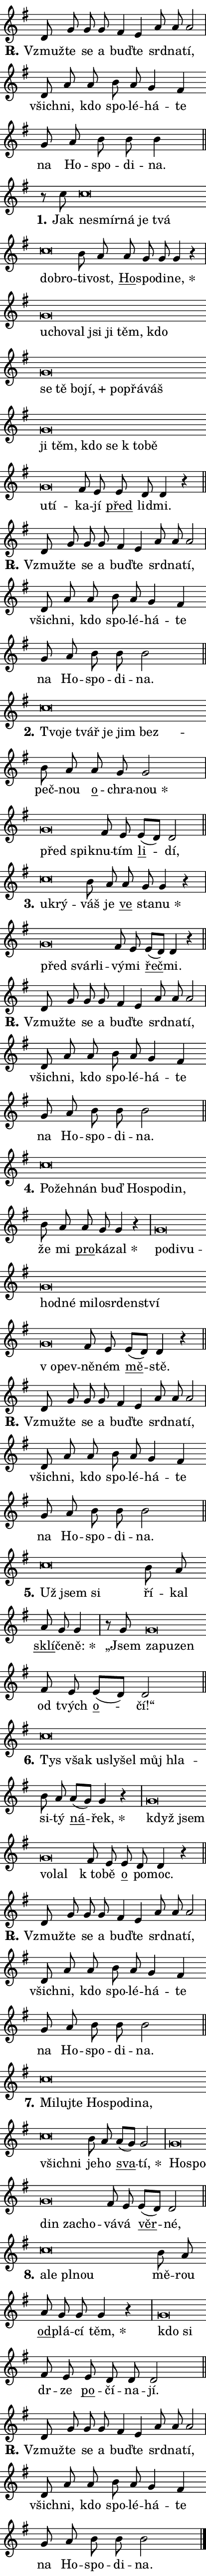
\version "2.22.1"
\header { tagline = "" }
\paper {
  indent = 0\cm
  top-margin = 0\cm
  right-margin = 0\cm
  bottom-margin = 0\cm
  left-margin = 0\cm
  paper-width = 7\cm
  page-breaking = #ly:one-page-breaking
  system-system-spacing.basic-distance = #11
  score-system-spacing.basic-distance = #11
  ragged-last = ##f
}


%% Author: Thomas Morley
%% https://lists.gnu.org/archive/html/lilypond-user/2020-05/msg00002.html
#(define (line-position grob)
"Returns position of @var[grob} in current system:
   @code{'start}, if at first time-step
   @code{'end}, if at last time-step
   @code{'middle} otherwise
"
  (let* ((col (ly:item-get-column grob))
         (ln (ly:grob-object col 'left-neighbor))
         (rn (ly:grob-object col 'right-neighbor))
         (col-to-check-left (if (ly:grob? ln) ln col))
         (col-to-check-right (if (ly:grob? rn) rn col))
         (break-dir-left
           (and
             (ly:grob-property col-to-check-left 'non-musical #f)
             (ly:item-break-dir col-to-check-left)))
         (break-dir-right
           (and
             (ly:grob-property col-to-check-right 'non-musical #f)
             (ly:item-break-dir col-to-check-right))))
        (cond ((eqv? 1 break-dir-left) 'start)
              ((eqv? -1 break-dir-right) 'end)
              (else 'middle))))

#(define (tranparent-at-line-position vctor)
  (lambda (grob)
  "Relying on @code{line-position} select the relevant enry from @var{vctor}.
Used to determine transparency,"
    (case (line-position grob)
      ((end) (not (vector-ref vctor 0)))
      ((middle) (not (vector-ref vctor 1)))
      ((start) (not (vector-ref vctor 2))))))

noteHeadBreakVisibility =
#(define-music-function (break-visibility)(vector?)
"Makes @code{NoteHead}s transparent relying on @var{break-visibility}"
#{
  \override NoteHead.transparent =
    #(tranparent-at-line-position break-visibility)
#})

#(define delete-ledgers-for-transparent-note-heads
  (lambda (grob)
    "Reads whether a @code{NoteHead} is transparent.
If so this @code{NoteHead} is removed from @code{'note-heads} from
@var{grob}, which is supposed to be @code{LedgerLineSpanner}.
As a result ledgers are not printed for this @code{NoteHead}"
    (let* ((nhds-array (ly:grob-object grob 'note-heads))
           (nhds-list
             (if (ly:grob-array? nhds-array)
                 (ly:grob-array->list nhds-array)
                 '()))
           ;; Relies on the transparent-property being done before
           ;; Staff.LedgerLineSpanner.after-line-breaking is executed.
           ;; This is fragile ...
           (to-keep
             (remove
               (lambda (nhd)
                 (ly:grob-property nhd 'transparent #f))
               nhds-list)))
      ;; TODO find a better method to iterate over grob-arrays, similiar
      ;; to filter/remove etc for lists
      ;; For now rebuilt from scratch
      (set! (ly:grob-object grob 'note-heads)  '())
      (for-each
        (lambda (nhd)
          (ly:pointer-group-interface::add-grob grob 'note-heads nhd))
        to-keep))))

hideNotes = {
  \noteHeadBreakVisibility #begin-of-line-visible
}
unHideNotes = {
  \noteHeadBreakVisibility #all-visible
}

% work-around for resetting accidentals
% https://lilypond.org/doc/v2.23/Documentation/notation/displaying-rhythms#unmetered-music
cadenzaMeasure = {
  \cadenzaOff
  \partial 1024 s1024
  \cadenzaOn
}

#(define-markup-command (accent layout props text) (markup?)
  "Underline accented syllable"
  (interpret-markup layout props
    #{\markup \override #'(offset . 4.3) \underline { #text }#}))

responsum = \markup \concat {
  "R" \hspace #-1.05 \path #0.1 #'((moveto 0 0.07) (lineto 0.9 0.8)) \hspace #0.05 "."
}

\layout {
    \context {
        \Staff
        \remove "Time_signature_engraver"
        \override LedgerLineSpanner.after-line-breaking = #delete-ledgers-for-transparent-note-heads
    }
    \context {
        \Voice {
            \override NoteHead.output-attributes = #'((class . "notehead"))
            \override Hairpin.height = #0.55
        }
    }
    \context {
        \Lyrics {
            \override StanzaNumber.output-attributes = #'((class . "stanzanumber"))
            \override LyricSpace.minimum-distance = #0.9
            \override LyricText.font-name = #"TeX Gyre Schola"
            \override LyricText.font-size = 1
            \override StanzaNumber.font-name = #"TeX Gyre Schola Bold"
            \override StanzaNumber.font-size = 1
        }
    }
}

% magnetic-lyrics.ily
%
%   written by
%     Jean Abou Samra <jean@abou-samra.fr>
%     Werner Lemberg <wl@gnu.org>
%
%   adapted by
%     Jiri Hon <jiri.hon@gmail.com>
%
% Version 2022-Apr-15

% https://www.mail-archive.com/lilypond-user@gnu.org/msg149350.html

#(define (Left_hyphen_pointer_engraver context)
   "Collect syllable-hyphen-syllable occurrences in lyrics and store
them in properties.  This engraver only looks to the left.  For
example, if the lyrics input is @code{foo -- bar}, it does the
following.

@itemize @bullet
@item
Set the @code{text} property of the @code{LyricHyphen} grob between
@q{foo} and @q{bar} to @code{foo}.

@item
Set the @code{left-hyphen} property of the @code{LyricText} grob with
text @q{foo} to the @code{LyricHyphen} grob between @q{foo} and
@q{bar}.
@end itemize

Use this auxiliary engraver in combination with the
@code{lyric-@/text::@/apply-@/magnetic-@/offset!} hook."
   (let ((hyphen #f)
         (text #f))
     (make-engraver
      (acknowledgers
       ((lyric-syllable-interface engraver grob source-engraver)
        (set! text grob)))
      (end-acknowledgers
       ((lyric-hyphen-interface engraver grob source-engraver)
        ;(when (not (grob::has-interface grob 'lyric-space-interface))
          (set! hyphen grob)));)
      ((stop-translation-timestep engraver)
       (when (and text hyphen)
         (ly:grob-set-object! text 'left-hyphen hyphen))
       (set! text #f)
       (set! hyphen #f)))))

#(define (lyric-text::apply-magnetic-offset! grob)
   "If the space between two syllables is less than the value in
property @code{LyricText@/.details@/.squash-threshold}, move the right
syllable to the left so that it gets concatenated with the left
syllable.

Use this function as a hook for
@code{LyricText@/.after-@/line-@/breaking} if the
@code{Left_@/hyphen_@/pointer_@/engraver} is active."
   (let ((hyphen (ly:grob-object grob 'left-hyphen #f)))
     (when hyphen
       (let ((left-text (ly:spanner-bound hyphen LEFT)))
         (when (grob::has-interface left-text 'lyric-syllable-interface)
           (let* ((common (ly:grob-common-refpoint grob left-text X))
                  (this-x-ext (ly:grob-extent grob common X))
                  (left-x-ext
                   (begin
                     ;; Trigger magnetism for left-text.
                     (ly:grob-property left-text 'after-line-breaking)
                     (ly:grob-extent left-text common X)))
                  ;; `delta` is the gap width between two syllables.
                  (delta (- (interval-start this-x-ext)
                            (interval-end left-x-ext)))
                  (details (ly:grob-property grob 'details))
                  (threshold (assoc-get 'squash-threshold details 0.2)))
             (when (< delta threshold)
               (let* (;; We have to manipulate the input text so that
                      ;; ligatures crossing syllable boundaries are not
                      ;; disabled.  For languages based on the Latin
                      ;; script this is essentially a beautification.
                      ;; However, for non-Western scripts it can be a
                      ;; necessity.
                      (lt (ly:grob-property left-text 'text))
                      (rt (ly:grob-property grob 'text))
                      (is-space (grob::has-interface hyphen 'lyric-space-interface))
                      (space (if is-space " " ""))
                      (space-markup (grob-interpret-markup grob " "))
                      (space-size (interval-length (ly:stencil-extent space-markup X)))
                      (extra-delta (if is-space space-size 0))
                      ;; Append new syllable.
                      (ltrt-space (if (and (string? lt) (string? rt))
                                (string-append lt space rt)
                                (make-concat-markup (list lt space rt))))
                      ;; Right-align `ltrt` to the right side.
                      (ltrt-space-markup (grob-interpret-markup
                               grob
                               (make-translate-markup
                                (cons (interval-length this-x-ext) 0)
                                (make-right-align-markup ltrt-space)))))
                 (begin
                   ;; Don't print `left-text`.
                   (ly:grob-set-property! left-text 'stencil #f)
                   ;; Set text and stencil (which holds all collected
                   ;; syllables so far) and shift it to the left.
                   (ly:grob-set-property! grob 'text ltrt-space)
                   (ly:grob-set-property! grob 'stencil ltrt-space-markup)
                   (ly:grob-translate-axis! grob (- (- delta extra-delta)) X))))))))))


#(define (lyric-hyphen::displace-bounds-first grob)
   ;; Make very sure this callback isn't triggered too early.
   (let ((left (ly:spanner-bound grob LEFT))
         (right (ly:spanner-bound grob RIGHT)))
     (ly:grob-property left 'after-line-breaking)
     (ly:grob-property right 'after-line-breaking)
     (ly:lyric-hyphen::print grob)))

squashThreshold = #0.4

\layout {
  \context {
    \Lyrics
    \consists #Left_hyphen_pointer_engraver
    \override LyricText.after-line-breaking =
      #lyric-text::apply-magnetic-offset!
    \override LyricHyphen.stencil = #lyric-hyphen::displace-bounds-first
    \override LyricText.details.squash-threshold = \squashThreshold
    \override LyricHyphen.minimum-distance = 0
    \override LyricHyphen.minimum-length = \squashThreshold
  }
}

squash = \override LyricText.details.squash-threshold = 9999
unSquash = \override LyricText.details.squash-threshold = \squashThreshold

left = \override LyricText.self-alignment-X = #LEFT
unLeft = \revert LyricText.self-alignment-X

starOffset = #(lambda (grob) 
                (let ((x_offset (ly:self-alignment-interface::aligned-on-x-parent grob)))
                  (if (= x_offset 0) 0 (+ x_offset 1.2))))

star = #(define-music-function (syllable)(string?)
"Append star separator at the end of a syllable"
#{
  \once \override LyricText.X-offset = #starOffset
  \lyricmode { \markup {
    #syllable
    \override #'((font-name . "TeX Gyre Schola Bold")) \hspace #0.2 \lower #0.65 \larger "*"
  } }
#})

starAccent = #(define-music-function (syllable)(string?)
"Append star separator at the end of a syllable and make accent"
#{
  \once \override LyricText.X-offset = #starOffset
  \lyricmode { \markup {
    \accent #syllable
    \override #'((font-name . "TeX Gyre Schola Bold")) \hspace #0.2 \lower #0.65 \larger "*"
  } }
#})

breath = #(define-music-function (syllable)(string?)
"Append breathing indicator at the end of a syllable"
#{
  \lyricmode { \markup { #syllable "+" } }
#})

optionalBreath = #(define-music-function (syllable)(string?)
"Append optional breathing indicator at the end of a syllable"
#{
  \lyricmode { \markup { #syllable "(+)" } }
#})


\score {
    <<
        \new Voice = "melody" { \cadenzaOn \key g \major \relative { d'8 g g g fis4 e a8 a a2 \cadenzaMeasure \bar "|" d,8 a' a \bar "" b a \bar "" g4 fis \bar "" g8 a b b b4 \cadenzaMeasure \bar "||" \break }
\relative { r8 c''8 c\breve*1/16 \hideNotes \breve*1/16 \bar "" \breve*1/16 \bar "" \breve*1/16 \bar "" \breve*1/16 \bar "" \breve*1/16 \breve*1/16 \bar "" \unHideNotes b8 a \bar "" a g g g4 r \cadenzaMeasure \bar "|" g\breve*1/16 \hideNotes \breve*1/16 \bar "" \breve*1/16 \bar "" \breve*1/16 \bar "" \breve*1/16 \bar "" \breve*1/16 \bar "" \breve*1/16 \bar "" \breve*1/16 \bar "" \breve*1/16 \bar "" \breve*1/16 \bar "" \breve*1/16 \bar "" \breve*1/16 \bar "" \breve*1/16 \bar "" \breve*1/16 \bar "" \breve*1/16 \bar "" \breve*1/16 \bar "" \breve*1/16 \bar "" \breve*1/16 \bar "" \breve*1/16 \bar "" \breve*1/16 \bar "" \breve*1/16 \breve*1/16 \bar "" \unHideNotes fis8 e \bar "" e d d4 r \cadenzaMeasure \bar "||" \break }
\relative { d'8 g g g fis4 e a8 a a2 \cadenzaMeasure \bar "|" d,8 a' a \bar "" b a \bar "" g4 fis \bar "" g8 a b b b2 \cadenzaMeasure \bar "||" \break }
\relative { c''\breve*1/16 \hideNotes \breve*1/16 \bar "" \breve*1/16 \bar "" \breve*1/16 \bar "" \breve*1/16 \breve*1/16 \bar "" \unHideNotes b8 a \bar "" a g g2 \cadenzaMeasure \bar "|" g\breve*1/16 \hideNotes \breve*1/16 \bar "" \unHideNotes fis8 e \bar "" e[( d)] d2 \cadenzaMeasure \bar "||" \break }
\relative { c''\breve*1/16 \hideNotes \breve*1/16 \bar "" \unHideNotes b8 a \bar "" a g g4 r \cadenzaMeasure \bar "|" g\breve*1/16 \hideNotes \breve*1/16 \breve*1/16 \bar "" \unHideNotes fis8 e \bar "" e[( d)] d4 r \cadenzaMeasure \bar "||" \break }
\relative { d'8 g g g fis4 e a8 a a2 \cadenzaMeasure \bar "|" d,8 a' a \bar "" b a \bar "" g4 fis \bar "" g8 a b b b2 \cadenzaMeasure \bar "||" \break }
\relative { c''\breve*1/16 \hideNotes \breve*1/16 \bar "" \breve*1/16 \bar "" \breve*1/16 \bar "" \breve*1/16 \bar "" \breve*1/16 \breve*1/16 \bar "" \unHideNotes b8 a \bar "" a g g4 r \cadenzaMeasure \bar "|" g\breve*1/16 \hideNotes \breve*1/16 \bar "" \breve*1/16 \bar "" \breve*1/16 \bar "" \breve*1/16 \bar "" \breve*1/16 \bar "" \breve*1/16 \bar "" \breve*1/16 \bar "" \breve*1/16 \bar "" \breve*1/16 \bar "" \breve*1/16 \breve*1/16 \bar "" \unHideNotes fis8 e \bar "" e[( d)] d4 r \cadenzaMeasure \bar "||" \break }
\relative { d'8 g g g fis4 e a8 a a2 \cadenzaMeasure \bar "|" d,8 a' a \bar "" b a \bar "" g4 fis \bar "" g8 a b b b2 \cadenzaMeasure \bar "||" \break }
\relative { c''\breve*1/16 \hideNotes \breve*1/16 \breve*1/16 \bar "" \unHideNotes b8 a \bar "" a g g4 \cadenzaMeasure \bar "|" r8 g8 g\breve*1/16 \hideNotes \breve*1/16 \breve*1/16 \bar "" \unHideNotes fis8 e \bar "" e[( d)] d2 \cadenzaMeasure \bar "||" \break }
\relative { c''\breve*1/16 \hideNotes \breve*1/16 \bar "" \breve*1/16 \bar "" \breve*1/16 \bar "" \breve*1/16 \bar "" \breve*1/16 \breve*1/16 \bar "" \unHideNotes b8 a \bar "" a[( g)] g4 r \cadenzaMeasure \bar "|" g\breve*1/16 \hideNotes \breve*1/16 \bar "" \breve*1/16 \breve*1/16 \bar "" \unHideNotes fis8 e \bar "" e d d4 r \cadenzaMeasure \bar "||" \break }
\relative { d'8 g g g fis4 e a8 a a2 \cadenzaMeasure \bar "|" d,8 a' a \bar "" b a \bar "" g4 fis \bar "" g8 a b b b2 \cadenzaMeasure \bar "||" \break }
\relative { c''\breve*1/16 \hideNotes \breve*1/16 \bar "" \breve*1/16 \bar "" \breve*1/16 \bar "" \breve*1/16 \bar "" \breve*1/16 \bar "" \breve*1/16 \bar "" \breve*1/16 \breve*1/16 \bar "" \unHideNotes b8 a \bar "" a[( g)] g2 \cadenzaMeasure \bar "|" g\breve*1/16 \hideNotes \breve*1/16 \bar "" \breve*1/16 \bar "" \breve*1/16 \breve*1/16 \bar "" \unHideNotes fis8 e \bar "" e[( d)] d2 \cadenzaMeasure \bar "||" \break }
\relative { c''\breve*1/16 \hideNotes \breve*1/16 \bar "" \breve*1/16 \breve*1/16 \bar "" \unHideNotes b8 a \bar "" a g g g4 r \cadenzaMeasure \bar "|" g\breve*1/16 \hideNotes \breve*1/16 \bar "" \unHideNotes fis8 e \bar "" e d d d2 \cadenzaMeasure \bar "||" \break }
\relative { d'8 g g g fis4 e a8 a a2 \cadenzaMeasure \bar "|" d,8 a' a \bar "" b a \bar "" g4 fis \bar "" g8 a b b b2 \cadenzaMeasure \bar "||" \break } \bar "|." }
        \new Lyrics \lyricsto "melody" { \lyricmode { \set stanza = \responsum
Vzmuž -- te se a buď -- te srd -- na -- tí, všich -- ni, kdo spo -- lé -- há -- te na Ho -- spo -- di -- na.
\set stanza = "1."
Jak \left ne -- \squash smír -- ná je tvá dob -- ro -- \unLeft \unSquash ti -- vost, \markup \accent Ho -- spo -- di -- \star ne, \left u -- \squash cho -- val jsi ji těm, kdo se tě bo -- \breath "jí," po -- přá -- váš ji těm, kdo se "k to" -- bě u -- tí -- \unLeft \unSquash ka -- jí \markup \accent před lid -- mi.
\set stanza = \responsum
Vzmuž -- te se a buď -- te srd -- na -- tí, všich -- ni, kdo spo -- lé -- há -- te na Ho -- spo -- di -- na.
\set stanza = "2."
\left Tvo -- \squash je tvář je jim bez -- \unLeft \unSquash peč -- nou \markup \accent o -- chra -- \star nou \left před \squash spik -- \unLeft \unSquash nu -- tím \markup \accent li -- dí,
\set stanza = "3."
\left u -- \squash krý -- \unLeft \unSquash váš je \markup \accent ve sta -- \star nu \left před \squash svár -- li -- \unLeft \unSquash vý -- mi \markup \accent řeč -- mi.
\set stanza = \responsum
Vzmuž -- te se a buď -- te srd -- na -- tí, všich -- ni, kdo spo -- lé -- há -- te na Ho -- spo -- di -- na.
\set stanza = "4."
\left Po -- \squash žeh -- nán buď Ho -- spo -- din, \unLeft \unSquash že mi \markup \accent pro -- ká -- \star zal \left po -- \squash di -- vu -- hod -- né mi -- lo -- sr -- den -- ství "v o" -- pev -- \unLeft \unSquash ně -- ném \markup \accent mě -- stě.
\set stanza = \responsum
Vzmuž -- te se a buď -- te srd -- na -- tí, všich -- ni, kdo spo -- lé -- há -- te na Ho -- spo -- di -- na.
\set stanza = "5."
\left Už \squash jsem si \unLeft \unSquash ří -- kal \markup \accent sklí -- če -- \star ně: „Jsem \left za -- \squash pu -- zen \unLeft \unSquash od tvých \markup \accent o -- čí!“
\set stanza = "6."
\left Tys \squash však u -- sly -- šel můj hla -- \unLeft \unSquash si -- tý \markup \accent ná -- \star řek, \left když \squash jsem vo -- lal \unLeft \unSquash "k to" -- bě \markup \accent o po -- moc.
\set stanza = \responsum
Vzmuž -- te se a buď -- te srd -- na -- tí, všich -- ni, kdo spo -- lé -- há -- te na Ho -- spo -- di -- na.
\set stanza = "7."
\left Mi -- \squash luj -- te Ho -- spo -- di -- na, všich -- ni \unLeft \unSquash je -- ho \markup \accent sva -- \star tí, \left Ho -- \squash spo -- din za -- cho -- \unLeft \unSquash vá -- vá \markup \accent věr -- né,
\set stanza = "8."
\left a -- \squash le pl -- nou \unLeft \unSquash mě -- rou \markup \accent od -- plá -- cí \star těm, \left kdo \squash si \unLeft \unSquash dr -- ze \markup \accent po -- čí -- na -- jí.
\set stanza = \responsum
Vzmuž -- te se a buď -- te srd -- na -- tí, všich -- ni, kdo spo -- lé -- há -- te na Ho -- spo -- di -- na. } }
    >>
    \layout {}
}
